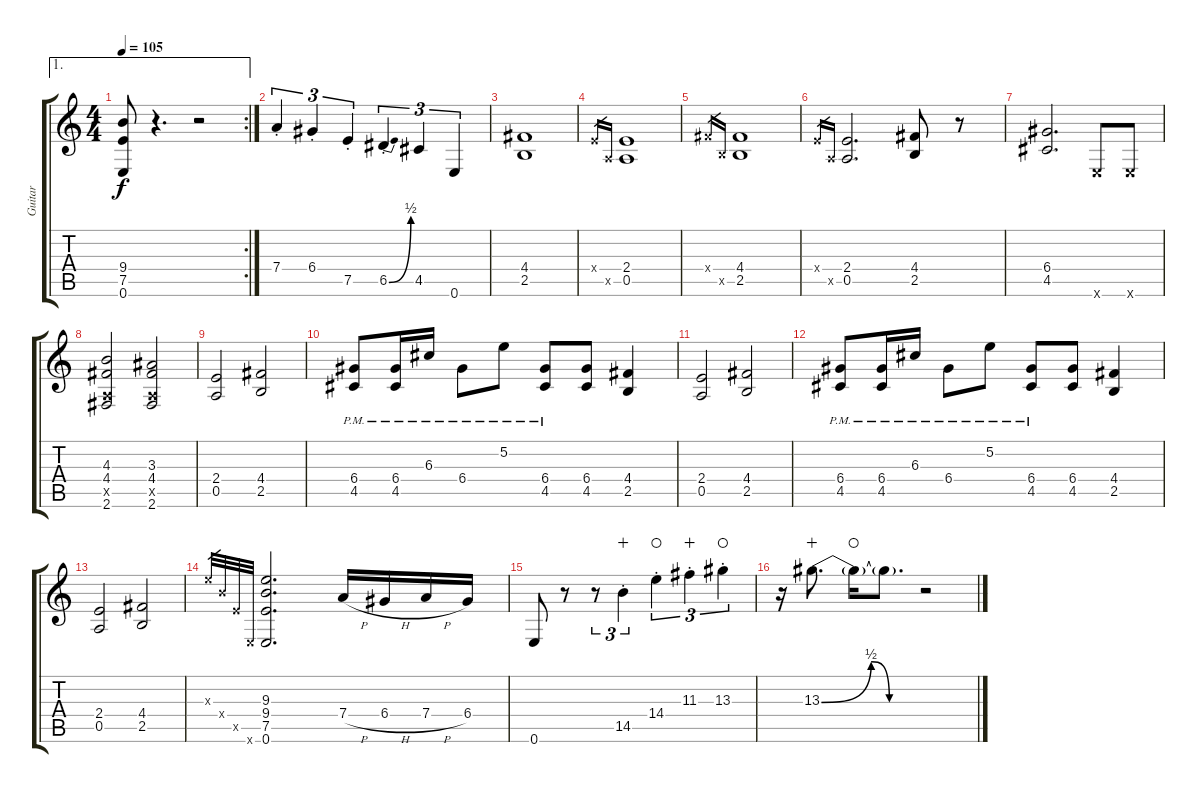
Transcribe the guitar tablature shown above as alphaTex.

\track ("Guitar" "Guitar") {instrument distortionguitar}
\staff {score tabs}
\tuning (E4 B3 G3 D3 A2 E2) {hide}
\ae 1
\rc 2
\ts (4 4)
\tempo 105
\clef g2
\ks c
(9.4 7.5 0.6).8{dy f} r.4{d} r.2 |
7.4{st}.4{tu (3 2) volume 11 instrument distortionguitar} 6.4{st}.4{tu (3 2)} 7.5{st}.4{tu (3 2)} 6.5{be (bend 0 0 60 2) st}.4{tu (3 2)} 4.5.4{tu (3 2)} 0.6.4{tu (3 2)} |
(4.4 2.5).1 |
2.4{x}.16{gr} 0.5{x}.16{gr} (2.4 0.5).1 |
4.4{x}.16{gr} 2.5{x}.16{gr} (4.4 2.5).1 |
2.4{x}.16{gr} 0.5{x}.16{gr} (2.4 0.5).2{d} (4.4 2.5).8 r.8 |
(6.4 4.5).2{d} 0.6{x}.8 0.6{x}.8 |
(4.3 4.4 0.5{x} 2.6).2 (3.3 4.4 0.5{x} 2.6).2 |
(2.4 0.5).2 (4.4 2.5).2 |
(6.4{pm} 4.5{pm}).8 (6.4{pm} 4.5{pm}).16 6.3{pm}.16 6.4{pm}.8 5.2{pm}.8 (6.4{pm} 4.5{pm}).8 (6.4 4.5).8 (4.4 2.5).4 |
(2.4 0.5).2 (4.4 2.5).2 |
(6.4{pm} 4.5{pm}).8 (6.4{pm} 4.5{pm}).16 6.3{pm}.16 6.4{pm}.8 5.2{pm}.8 (6.4{pm} 4.5{pm}).8 (6.4 4.5).8 (4.4 2.5).4 |
(2.4 0.5).2 (4.4 2.5).2 |
9.3{x}.32{gr} 9.4{x}.32{gr} 7.5{x}.32{gr} 0.6{x}.32{gr} (9.3 9.4 7.5 0.6).2{d} 7.4{h}.16 6.4{h}.16 7.4{h}.16 6.4.16 |
0.6.8 r.8 r.8{tu (3 2)} 14.5{st}.4{tu (3 2) wahc} 14.4{st}.4{tu (3 2) waho} 11.3{st}.4{tu (3 2) wahc} 13.3{st}.4{tu (3 2) waho} |
r.16 13.3{be (custom 0 0 30 2 41 0 60 0)}.8{d wahc} 13.3{t}.16{waho} 13.3{t}.8{d} r.2
